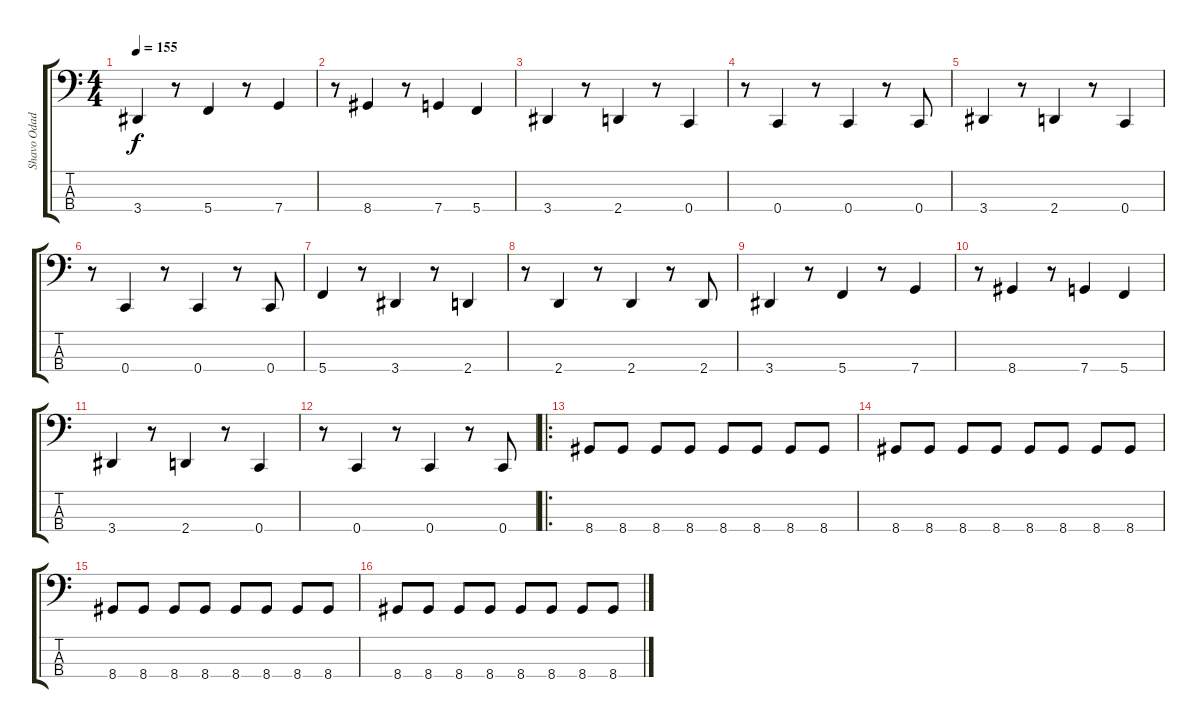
\track ("Shavo Odadjian" "Shavo Odad") {instrument slapbass2}
\staff {score tabs}
\tuning (F2 C2 G1 C1) {hide}
\ts (4 4)
\tempo 155
\clef f4
\ks c
3.4.4{dy f} r.8 5.4.4 r.8 7.4.4 |
r.8 8.4.4 r.8 7.4.4 5.4.4 |
3.4.4 r.8 2.4.4 r.8 0.4.4 |
r.8 0.4.4 r.8 0.4.4 r.8 0.4.8 |
3.4.4 r.8 2.4.4 r.8 0.4.4 |
r.8 0.4.4 r.8 0.4.4 r.8 0.4.8 |
5.4.4 r.8 3.4.4 r.8 2.4.4 |
r.8 2.4.4 r.8 2.4.4 r.8 2.4.8 |
3.4.4 r.8 5.4.4 r.8 7.4.4 |
r.8 8.4.4 r.8 7.4.4 5.4.4 |
3.4.4 r.8 2.4.4 r.8 0.4.4 |
r.8 0.4.4 r.8 0.4.4 r.8 0.4.8 |
\ro
8.4.8 8.4.8 8.4.8 8.4.8 8.4.8 8.4.8 8.4.8 8.4.8 |
8.4.8 8.4.8 8.4.8 8.4.8 8.4.8 8.4.8 8.4.8 8.4.8 |
8.4.8 8.4.8 8.4.8 8.4.8 8.4.8 8.4.8 8.4.8 8.4.8 |
8.4.8 8.4.8 8.4.8 8.4.8 8.4.8 8.4.8 8.4.8 8.4.8
